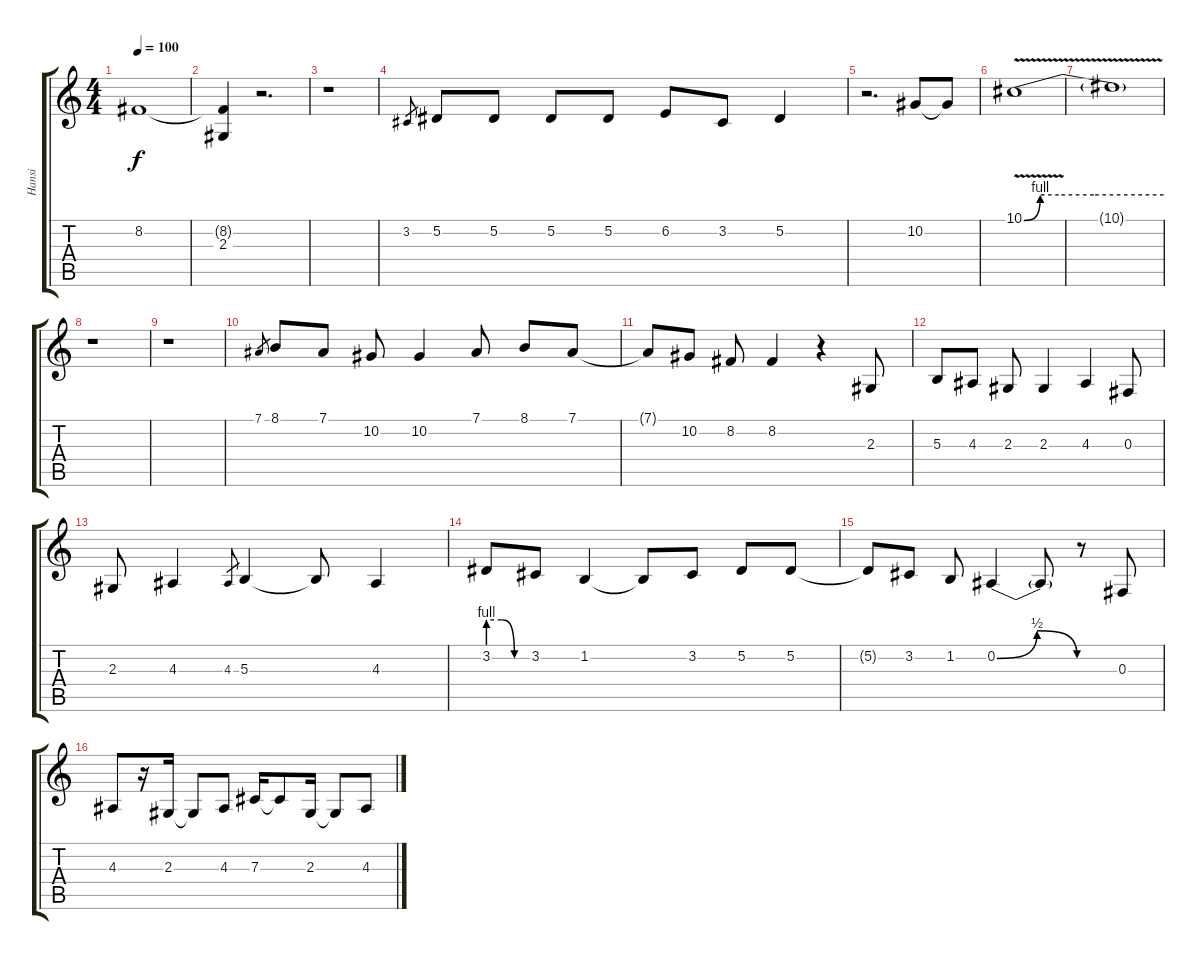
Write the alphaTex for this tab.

\track ("Hansi" "Hansi") {instrument violin}
\staff {score tabs}
\tuning (Eb4 Bb3 Gb3 Db3 Ab2 Eb2) {hide}
\ts (4 4)
\tempo 100
\clef g2
\ks c
8.2{t}.1{dy f} |
(8.2{t} 2.3{t}).4 r.2{d} |
r.1 |
3.2.8{gr} 5.2.8 5.2.8 5.2.8 5.2.8 6.2.8 3.2.8 5.2.4 |
r.2{d} 10.2.8 10.2{t}.8 |
10.1{be (custom 0 0 7 4 15 4 30 4 60 4) v}.1 |
10.1{t}.1 |
r.1 |
r.1 |
7.1.8{gr} 8.1.8 7.1.8 10.2.8 10.2.4 7.1.8 8.1.8 7.1.8 |
7.1{t}.8 10.2.8 8.2.8 8.2.4 r.4 2.3.8 |
5.3.8 4.3.8 2.3.8 2.3.4 4.3.4 0.3.8 |
2.3.8 4.3.4 4.3.8{gr} 5.3.4 5.3{t}.8 4.3.4 |
3.2{be (custom 0 4 20 4 40 0 60 0)}.8 3.2.8 1.2.4 1.2{t}.8 3.2.8 5.2.8 5.2.8 |
5.2{t}.8 3.2.8 1.2.8 0.2{be (bendrelease 0 0 30 2 30 2 60 0)}.4 0.2{t}.8 r.8 0.3.8 |
4.3.8 r.16 2.3.16 2.3{t}.8 4.3.8 7.3.16 7.3{t}.8 2.3.16 2.3{t}.8 4.3.8
